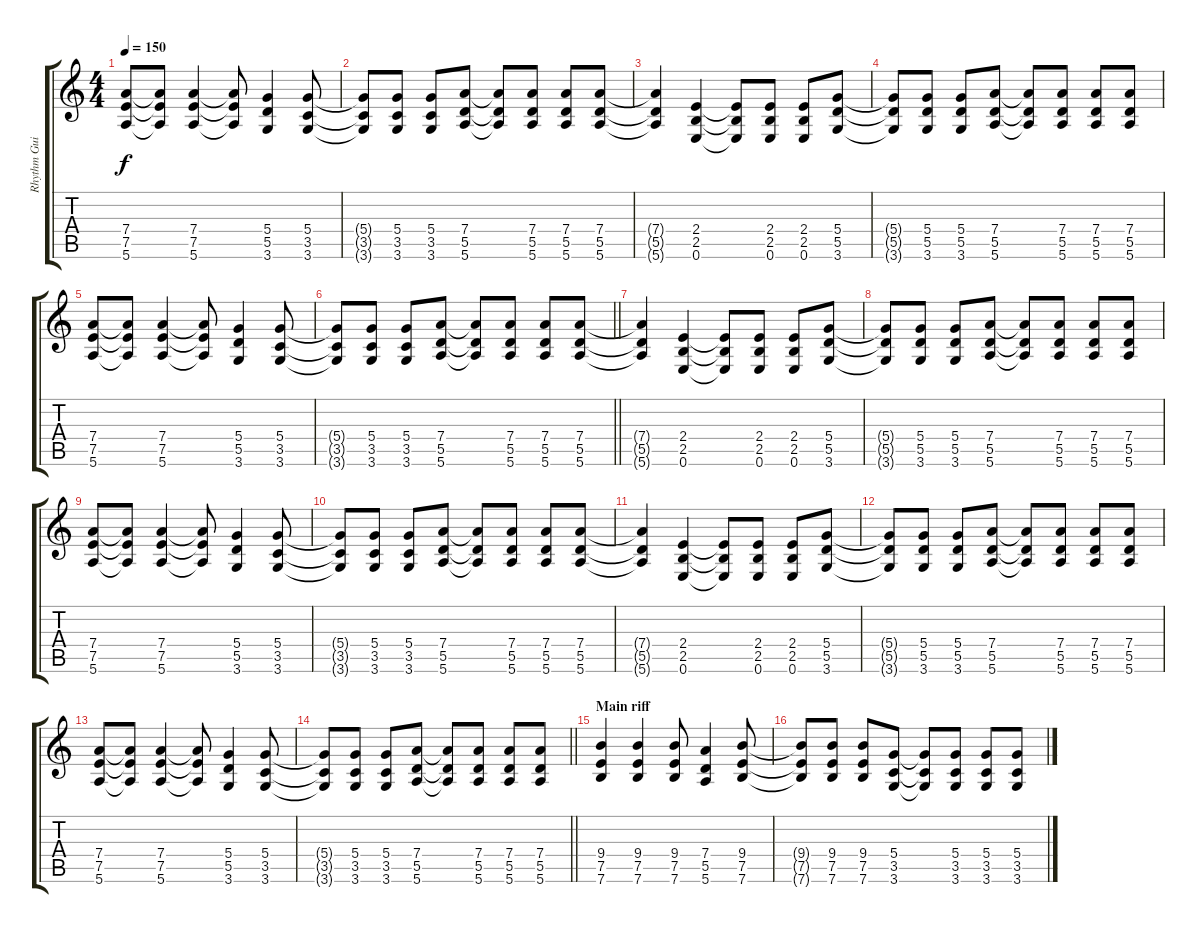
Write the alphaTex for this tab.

\track ("Rhythm Guitar" "Rhythm Gui") {instrument distortionguitar}
\staff {score tabs}
\tuning (E4 B3 G3 D3 A2 E2) {hide}
\ts (4 4)
\tempo 150
\clef g2
\ks c
(7.4 7.5 5.6).8{dy f} (7.4{t} 7.5{t} 5.6{t}).8 (7.4 7.5 5.6).4 (7.4{t} 7.5{t} 5.6{t}).8 (5.4 5.5 3.6).4 (5.4 3.5 3.6).8 |
(5.4{t} 3.5{t} 3.6{t}).8 (5.4 3.5 3.6).8 (5.4 3.5 3.6).8 (7.4 5.5 5.6).8 (7.4{t} 5.5{t} 5.6{t}).8 (7.4 5.5 5.6).8 (7.4 5.5 5.6).8 (7.4 5.5 5.6).8 |
(7.4{t} 5.5{t} 5.6{t}).4 (2.4 2.5 0.6).4 (2.4{t} 2.5{t} 0.6{t}).8 (2.4 2.5 0.6).8 (2.4 2.5 0.6).8 (5.4 5.5 3.6).8 |
(5.4{t} 5.5{t} 3.6{t}).8 (5.4 5.5 3.6).8 (5.4 5.5 3.6).8 (7.4 5.5 5.6).8 (7.4{t} 5.5{t} 5.6{t}).8 (7.4 5.5 5.6).8 (7.4 5.5 5.6).8 (7.4 5.5 5.6).8 |
(7.4 7.5 5.6).8 (7.4{t} 7.5{t} 5.6{t}).8 (7.4 7.5 5.6).4 (7.4{t} 7.5{t} 5.6{t}).8 (5.4 5.5 3.6).4 (5.4 3.5 3.6).8 |
\barLineRight lightlight
(5.4{t} 3.5{t} 3.6{t}).8 (5.4 3.5 3.6).8 (5.4 3.5 3.6).8 (7.4 5.5 5.6).8 (7.4{t} 5.5{t} 5.6{t}).8 (7.4 5.5 5.6).8 (7.4 5.5 5.6).8 (7.4 5.5 5.6).8 |
(7.4{t} 5.5{t} 5.6{t}).4 (2.4 2.5 0.6).4 (2.4{t} 2.5{t} 0.6{t}).8 (2.4 2.5 0.6).8 (2.4 2.5 0.6).8 (5.4 5.5 3.6).8 |
(5.4{t} 5.5{t} 3.6{t}).8 (5.4 5.5 3.6).8 (5.4 5.5 3.6).8 (7.4 5.5 5.6).8 (7.4{t} 5.5{t} 5.6{t}).8 (7.4 5.5 5.6).8 (7.4 5.5 5.6).8 (7.4 5.5 5.6).8 |
(7.4 7.5 5.6).8 (7.4{t} 7.5{t} 5.6{t}).8 (7.4 7.5 5.6).4 (7.4{t} 7.5{t} 5.6{t}).8 (5.4 5.5 3.6).4 (5.4 3.5 3.6).8 |
(5.4{t} 3.5{t} 3.6{t}).8 (5.4 3.5 3.6).8 (5.4 3.5 3.6).8 (7.4 5.5 5.6).8 (7.4{t} 5.5{t} 5.6{t}).8 (7.4 5.5 5.6).8 (7.4 5.5 5.6).8 (7.4 5.5 5.6).8 |
(7.4{t} 5.5{t} 5.6{t}).4 (2.4 2.5 0.6).4 (2.4{t} 2.5{t} 0.6{t}).8 (2.4 2.5 0.6).8 (2.4 2.5 0.6).8 (5.4 5.5 3.6).8 |
(5.4{t} 5.5{t} 3.6{t}).8 (5.4 5.5 3.6).8 (5.4 5.5 3.6).8 (7.4 5.5 5.6).8 (7.4{t} 5.5{t} 5.6{t}).8 (7.4 5.5 5.6).8 (7.4 5.5 5.6).8 (7.4 5.5 5.6).8 |
(7.4 7.5 5.6).8 (7.4{t} 7.5{t} 5.6{t}).8 (7.4 7.5 5.6).4 (7.4{t} 7.5{t} 5.6{t}).8 (5.4 5.5 3.6).4 (5.4 3.5 3.6).8 |
\barLineRight lightlight
(5.4{t} 3.5{t} 3.6{t}).8 (5.4 3.5 3.6).8 (5.4 3.5 3.6).8 (7.4 5.5 5.6).8 (7.4{t} 5.5{t} 5.6{t}).8 (7.4 5.5 5.6).8 (7.4 5.5 5.6).8 (7.4 5.5 5.6).8 |
\section ("" "Main riff")
(9.4 7.5 7.6).4 (9.4 7.5 7.6).4 (9.4 7.5 7.6).8 (7.4 5.5 5.6).4 (9.4 7.5 7.6).8 |
(9.4{t} 7.5{t} 7.6{t}).8 (9.4 7.5 7.6).8 (9.4 7.5 7.6).8 (5.4 3.5 3.6).8 (5.4{t} 3.5{t} 3.6{t}).8 (5.4 3.5 3.6).8 (5.4 3.5 3.6).8 (5.4 3.5 3.6).8
